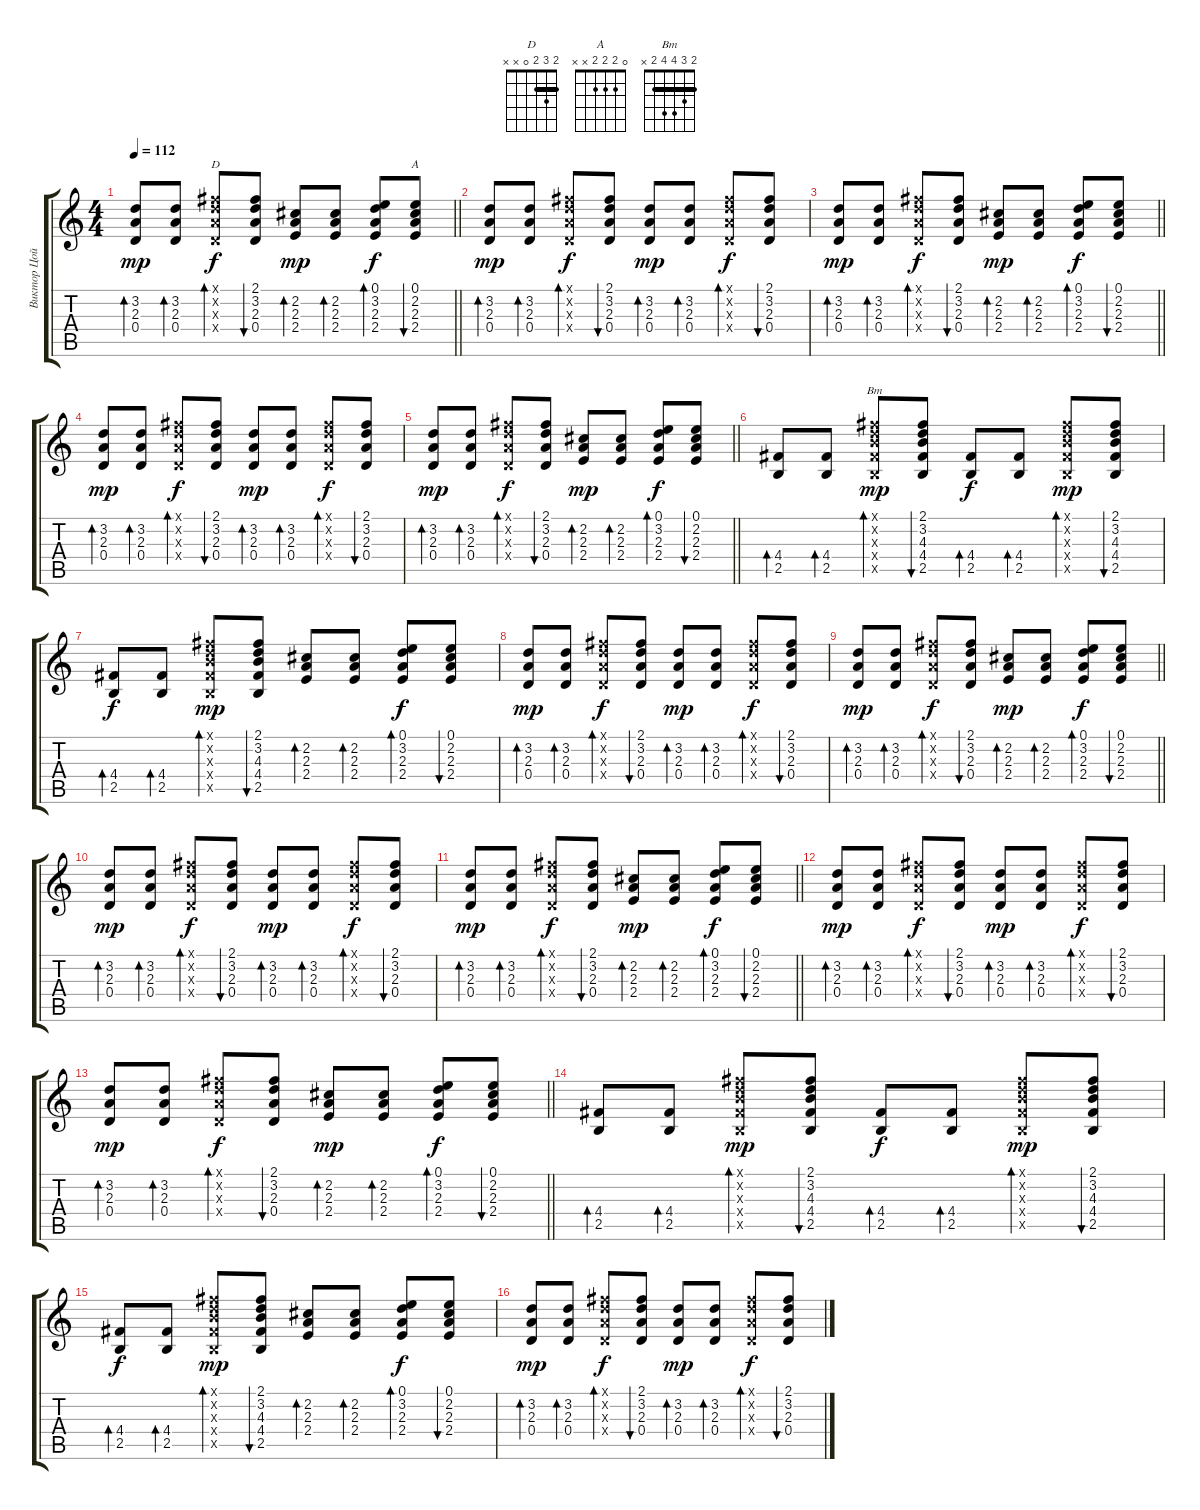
\track ("Виктор Цой (Гитара)" "Виктор Цой") {instrument acousticguitarsteel}
\staff {score tabs}
\tuning (E4 B3 G3 D3 A2 E2) {hide}
\chord ("D" 2 3 2 0 x x) {barre 2}
\chord ("A" 0 2 2 2 x x)
\chord ("Bm" 2 3 4 4 2 x) {barre 2}
\ts (4 4)
\tempo 112
\clef g2
\barLineRight lightlight
\ks c
(3.2 2.3 0.4).8{bd 30 dy mp} (3.2 2.3 0.4).8{bd 30} (2.1{x} 3.2{x} 2.3{x} 0.4{x}).8{bd 30 ch "D" dy f} (2.1 3.2 2.3 0.4).8{bu 30} (2.2 2.3 2.4).8{bd 30 dy mp} (2.2 2.3 2.4).8{bd 30} (0.1 3.2 2.3 2.4).8{bd 30 dy f} (0.1 2.2 2.3 2.4).8{bu 30 ch "A"} |
\section ("" "")
(3.2 2.3 0.4).8{bd 30 dy mp} (3.2 2.3 0.4).8{bd 30} (2.1{x} 3.2{x} 2.3{x} 0.4{x}).8{bd 30 dy f} (2.1 3.2 2.3 0.4).8{bu 30} (3.2 2.3 0.4).8{bd 30 dy mp} (3.2 2.3 0.4).8{bd 30} (2.1{x} 3.2{x} 2.3{x} 0.4{x}).8{bd 30 dy f} (2.1 3.2 2.3 0.4).8{bu 30} |
\barLineRight lightlight
(3.2 2.3 0.4).8{bd 30 dy mp} (3.2 2.3 0.4).8{bd 30} (2.1{x} 3.2{x} 2.3{x} 0.4{x}).8{bd 30 dy f} (2.1 3.2 2.3 0.4).8{bu 30} (2.2 2.3 2.4).8{bd 30 dy mp} (2.2 2.3 2.4).8{bd 30} (0.1 3.2 2.3 2.4).8{bd 30 dy f} (0.1 2.2 2.3 2.4).8{bu 30} |
(3.2 2.3 0.4).8{bd 30 dy mp} (3.2 2.3 0.4).8{bd 30} (2.1{x} 3.2{x} 2.3{x} 0.4{x}).8{bd 30 dy f} (2.1 3.2 2.3 0.4).8{bu 30} (3.2 2.3 0.4).8{bd 30 dy mp} (3.2 2.3 0.4).8{bd 30} (2.1{x} 3.2{x} 2.3{x} 0.4{x}).8{bd 30 dy f} (2.1 3.2 2.3 0.4).8{bu 30} |
\barLineRight lightlight
(3.2 2.3 0.4).8{bd 30 dy mp} (3.2 2.3 0.4).8{bd 30} (2.1{x} 3.2{x} 2.3{x} 0.4{x}).8{bd 30 dy f} (2.1 3.2 2.3 0.4).8{bu 30} (2.2 2.3 2.4).8{bd 30 dy mp} (2.2 2.3 2.4).8{bd 30} (0.1 3.2 2.3 2.4).8{bd 30 dy f} (0.1 2.2 2.3 2.4).8{bu 30} |
(4.4 2.5).8{bd 60} (4.4 2.5).8{bd 60} (2.1{x} 3.2{x} 4.3{x} 4.4{x} 2.5{x}).8{bd 60 ch "Bm" dy mp} (2.1 3.2 4.3 4.4 2.5).8{bu 120} (4.4 2.5).8{bd 60 dy f} (4.4 2.5).8{bd 60} (2.1{x} 3.2{x} 4.3{x} 4.4{x} 2.5{x}).8{bd 60 dy mp} (2.1 3.2 4.3 4.4 2.5).8{bu 120} |
(4.4 2.5).8{bd 60 dy f} (4.4 2.5).8{bd 60} (2.1{x} 3.2{x} 4.3{x} 4.4{x} 2.5{x}).8{bd 60 dy mp} (2.1 3.2 4.3 4.4 2.5).8{bu 120} (2.2 2.3 2.4).8{bd 30} (2.2 2.3 2.4).8{bd 30} (0.1 3.2 2.3 2.4).8{bd 30 dy f} (0.1 2.2 2.3 2.4).8{bu 30} |
(3.2 2.3 0.4).8{bd 30 dy mp} (3.2 2.3 0.4).8{bd 30} (2.1{x} 3.2{x} 2.3{x} 0.4{x}).8{bd 30 dy f} (2.1 3.2 2.3 0.4).8{bu 30} (3.2 2.3 0.4).8{bd 30 dy mp} (3.2 2.3 0.4).8{bd 30} (2.1{x} 3.2{x} 2.3{x} 0.4{x}).8{bd 30 dy f} (2.1 3.2 2.3 0.4).8{bu 30} |
\barLineRight lightlight
(3.2 2.3 0.4).8{bd 30 dy mp} (3.2 2.3 0.4).8{bd 30} (2.1{x} 3.2{x} 2.3{x} 0.4{x}).8{bd 30 dy f} (2.1 3.2 2.3 0.4).8{bu 30} (2.2 2.3 2.4).8{bd 30 dy mp} (2.2 2.3 2.4).8{bd 30} (0.1 3.2 2.3 2.4).8{bd 30 dy f} (0.1 2.2 2.3 2.4).8{bu 30} |
\section ("" "")
(3.2 2.3 0.4).8{bd 30 dy mp} (3.2 2.3 0.4).8{bd 30} (2.1{x} 3.2{x} 2.3{x} 0.4{x}).8{bd 30 dy f} (2.1 3.2 2.3 0.4).8{bu 30} (3.2 2.3 0.4).8{bd 30 dy mp} (3.2 2.3 0.4).8{bd 30} (2.1{x} 3.2{x} 2.3{x} 0.4{x}).8{bd 30 dy f} (2.1 3.2 2.3 0.4).8{bu 30} |
\barLineRight lightlight
(3.2 2.3 0.4).8{bd 30 dy mp} (3.2 2.3 0.4).8{bd 30} (2.1{x} 3.2{x} 2.3{x} 0.4{x}).8{bd 30 dy f} (2.1 3.2 2.3 0.4).8{bu 30} (2.2 2.3 2.4).8{bd 30 dy mp} (2.2 2.3 2.4).8{bd 30} (0.1 3.2 2.3 2.4).8{bd 30 dy f} (0.1 2.2 2.3 2.4).8{bu 30} |
(3.2 2.3 0.4).8{bd 30 dy mp} (3.2 2.3 0.4).8{bd 30} (2.1{x} 3.2{x} 2.3{x} 0.4{x}).8{bd 30 dy f} (2.1 3.2 2.3 0.4).8{bu 30} (3.2 2.3 0.4).8{bd 30 dy mp} (3.2 2.3 0.4).8{bd 30} (2.1{x} 3.2{x} 2.3{x} 0.4{x}).8{bd 30 dy f} (2.1 3.2 2.3 0.4).8{bu 30} |
\barLineRight lightlight
(3.2 2.3 0.4).8{bd 30 dy mp} (3.2 2.3 0.4).8{bd 30} (2.1{x} 3.2{x} 2.3{x} 0.4{x}).8{bd 30 dy f} (2.1 3.2 2.3 0.4).8{bu 30} (2.2 2.3 2.4).8{bd 30 dy mp} (2.2 2.3 2.4).8{bd 30} (0.1 3.2 2.3 2.4).8{bd 30 dy f} (0.1 2.2 2.3 2.4).8{bu 30} |
(4.4 2.5).8{bd 60} (4.4 2.5).8{bd 60} (2.1{x} 3.2{x} 4.3{x} 4.4{x} 2.5{x}).8{bd 60 dy mp} (2.1 3.2 4.3 4.4 2.5).8{bu 120} (4.4 2.5).8{bd 60 dy f} (4.4 2.5).8{bd 60} (2.1{x} 3.2{x} 4.3{x} 4.4{x} 2.5{x}).8{bd 60 dy mp} (2.1 3.2 4.3 4.4 2.5).8{bu 120} |
(4.4 2.5).8{bd 60 dy f} (4.4 2.5).8{bd 60} (2.1{x} 3.2{x} 4.3{x} 4.4{x} 2.5{x}).8{bd 60 dy mp} (2.1 3.2 4.3 4.4 2.5).8{bu 120} (2.2 2.3 2.4).8{bd 30} (2.2 2.3 2.4).8{bd 30} (0.1 3.2 2.3 2.4).8{bd 30 dy f} (0.1 2.2 2.3 2.4).8{bu 30} |
(3.2 2.3 0.4).8{bd 30 dy mp} (3.2 2.3 0.4).8{bd 30} (2.1{x} 3.2{x} 2.3{x} 0.4{x}).8{bd 30 dy f} (2.1 3.2 2.3 0.4).8{bu 30} (3.2 2.3 0.4).8{bd 30 dy mp} (3.2 2.3 0.4).8{bd 30} (2.1{x} 3.2{x} 2.3{x} 0.4{x}).8{bd 30 dy f} (2.1 3.2 2.3 0.4).8{bu 30}
